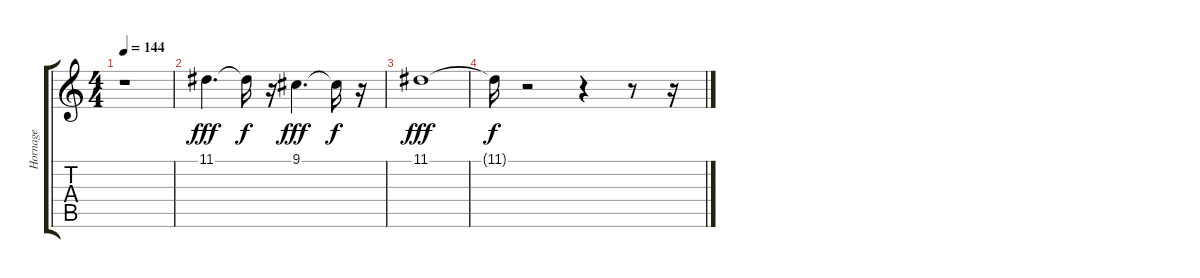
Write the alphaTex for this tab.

\track ("Hornage" "Hornage") {instrument englishhorn}
\staff {score tabs}
\tuning (E4 B3 G3 D3 A2 E2) {hide}
\ts (4 4)
\tempo 144
\clef g2
\ks c
r.1{dy f} |
11.1.4{d dy fff} 11.1{t}.16{dy f} r.16 9.1.4{d dy fff} 9.1{t}.16{dy f} r.16 |
11.1.1{dy fff} |
11.1{t}.16{dy f} r.2 r.4 r.8 r.16
